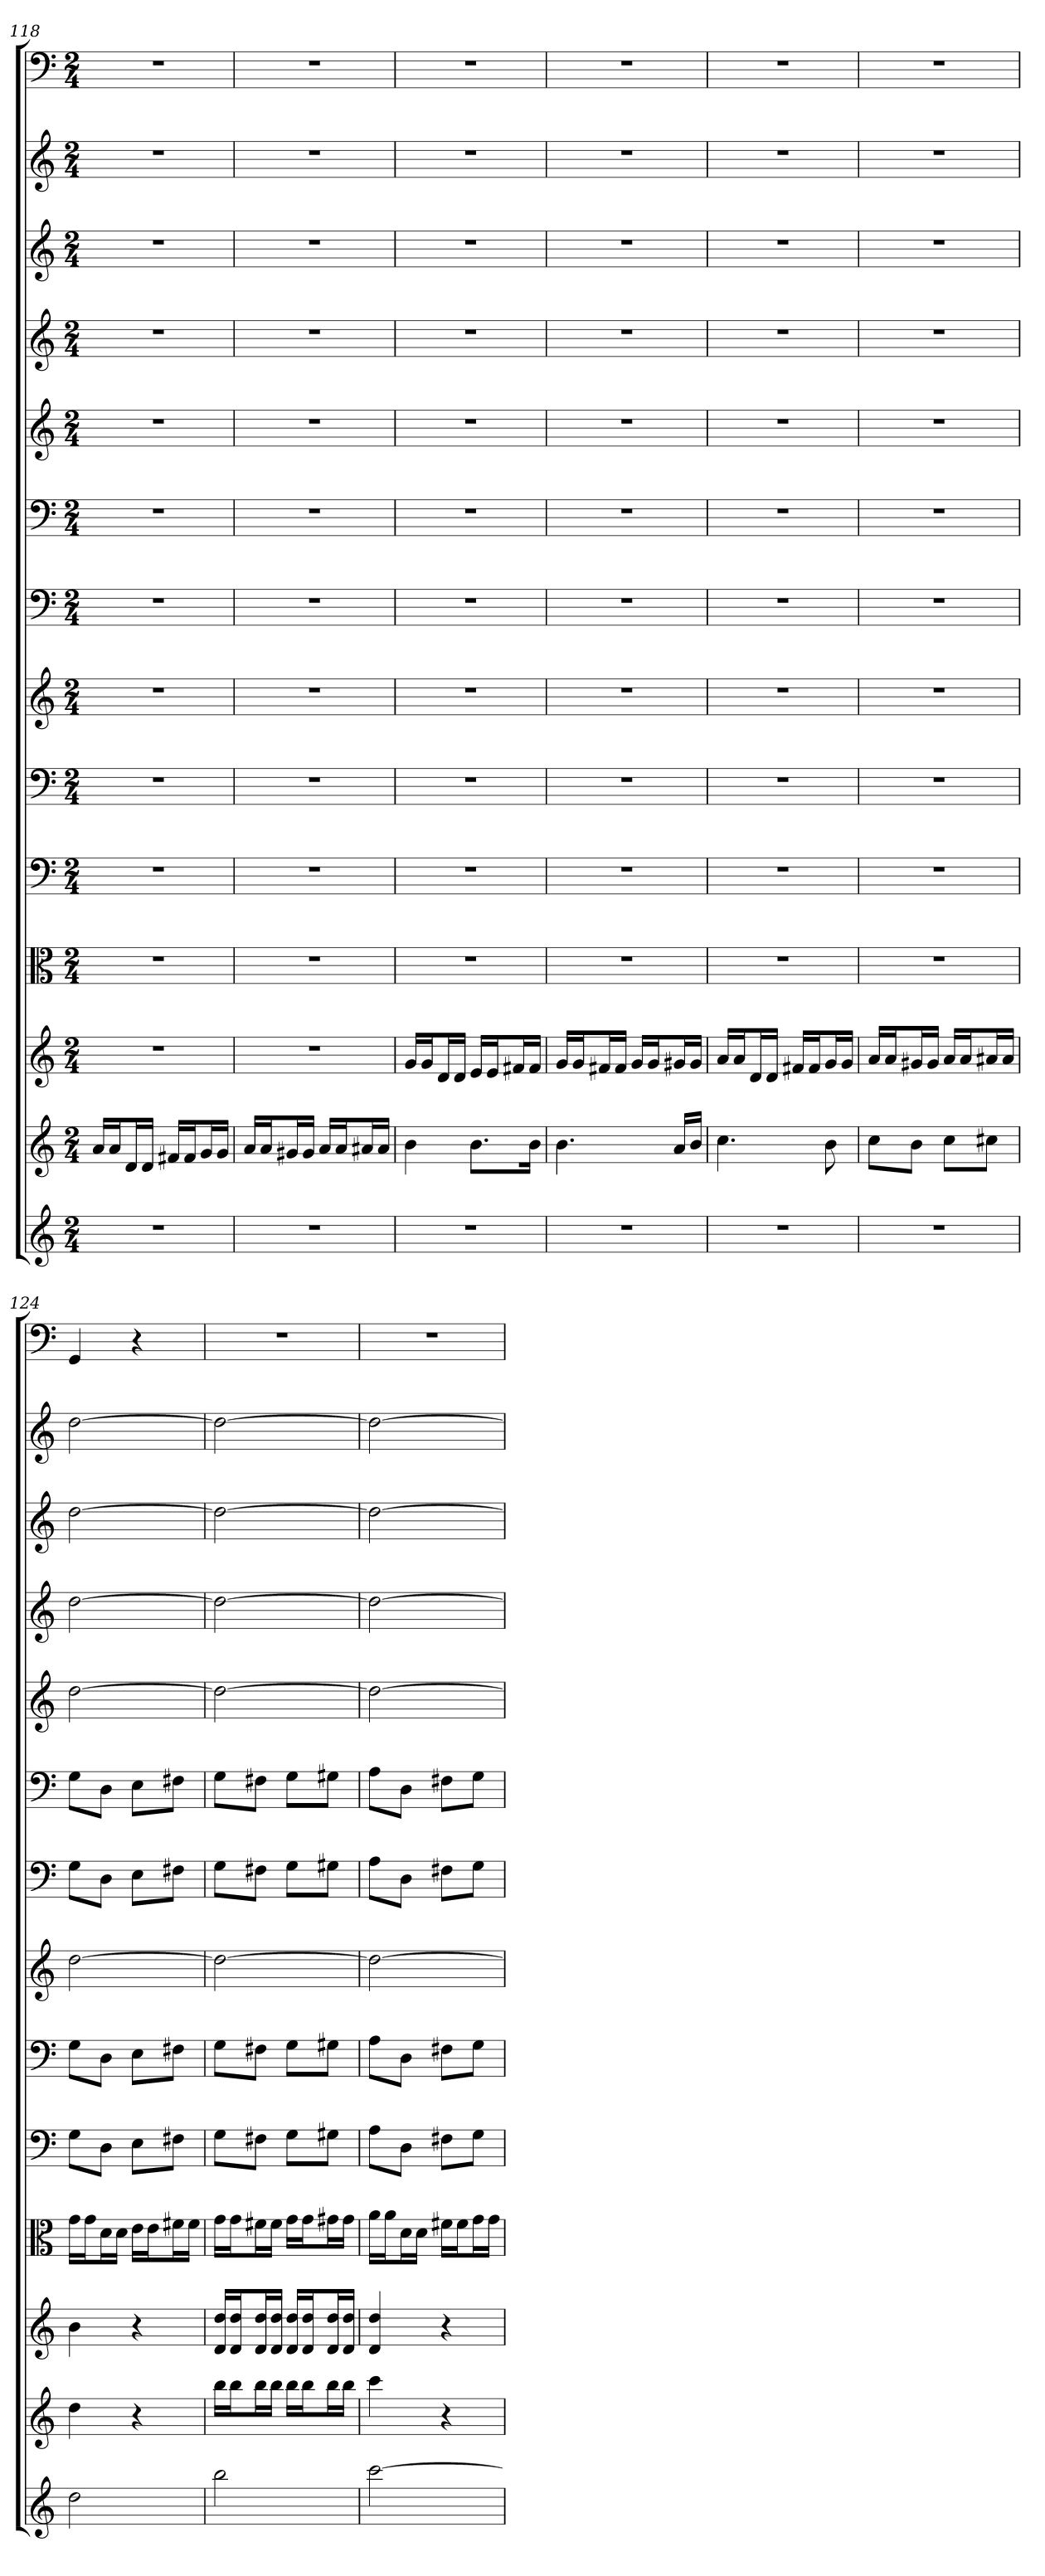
**kern	**kern	**kern	**kern	**kern	**kern	**kern	**kern	**kern	**kern	**kern	**kern	**kern	**kern
*part14	*part13	*part12	*part11	*part10	*part9	*part8	*part7	*part6	*part5	*part4	*part3	*part2	*part1
*staff14	*staff13	*staff12	*staff11	*staff10	*staff9	*staff8	*staff7	*staff6	*staff5	*staff4	*staff3	*staff2	*staff1
*	*	*	*clefC3	*clefF4	*clefF4	*	*clefF4	*clefF4	*	*	*	*	*clefF4
*k[]	*k[]	*k[]	*k[]	*k[]	*k[]	*k[]	*k[]	*k[]	*k[]	*k[]	*k[]	*k[]	*k[]
*C:	*C:	*C:	*C:	*C:	*C:	*C:	*C:	*C:	*C:	*C:	*C:	*C:	*C:
*M2/4	*M2/4	*M2/4	*M2/4	*M2/4	*M2/4	*M2/4	*M2/4	*M2/4	*M2/4	*M2/4	*M2/4	*M2/4	*M2/4
=118	=118	=118	=118	=118	=118	=118	=118	=118	=118	=118	=118	=118	=118
2r	16aLL	2r	2r	2r	2r	2r	2r	2r	2r	2r	2r	2r	2r
.	16aJ	.	.	.	.	.	.	.	.	.	.	.	.
.	16dL	.	.	.	.	.	.	.	.	.	.	.	.
.	16dJJ	.	.	.	.	.	.	.	.	.	.	.	.
.	16f#XLL	.	.	.	.	.	.	.	.	.	.	.	.
.	16f#J	.	.	.	.	.	.	.	.	.	.	.	.
.	16gL	.	.	.	.	.	.	.	.	.	.	.	.
.	16gJJ	.	.	.	.	.	.	.	.	.	.	.	.
=119	=119	=119	=119	=119	=119	=119	=119	=119	=119	=119	=119	=119	=119
2r	16aLL	2r	2r	2r	2r	2r	2r	2r	2r	2r	2r	2r	2r
.	16aJ	.	.	.	.	.	.	.	.	.	.	.	.
.	16g#XL	.	.	.	.	.	.	.	.	.	.	.	.
.	16g#JJ	.	.	.	.	.	.	.	.	.	.	.	.
.	16aLL	.	.	.	.	.	.	.	.	.	.	.	.
.	16aJ	.	.	.	.	.	.	.	.	.	.	.	.
.	16a#XL	.	.	.	.	.	.	.	.	.	.	.	.
.	16a#JJ	.	.	.	.	.	.	.	.	.	.	.	.
=120	=120	=120	=120	=120	=120	=120	=120	=120	=120	=120	=120	=120	=120
2r	4b	16gLL	2r	2r	2r	2r	2r	2r	2r	2r	2r	2r	2r
.	.	16gJ	.	.	.	.	.	.	.	.	.	.	.
.	.	16dL	.	.	.	.	.	.	.	.	.	.	.
.	.	16dJJ	.	.	.	.	.	.	.	.	.	.	.
.	8.bL	16eLL	.	.	.	.	.	.	.	.	.	.	.
.	.	16eJ	.	.	.	.	.	.	.	.	.	.	.
.	.	16f#XL	.	.	.	.	.	.	.	.	.	.	.
.	16bJk	16f#JJ	.	.	.	.	.	.	.	.	.	.	.
=121	=121	=121	=121	=121	=121	=121	=121	=121	=121	=121	=121	=121	=121
2r	4.b	16gLL	2r	2r	2r	2r	2r	2r	2r	2r	2r	2r	2r
.	.	16gJ	.	.	.	.	.	.	.	.	.	.	.
.	.	16f#XL	.	.	.	.	.	.	.	.	.	.	.
.	.	16f#JJ	.	.	.	.	.	.	.	.	.	.	.
.	.	16gLL	.	.	.	.	.	.	.	.	.	.	.
.	.	16gJ	.	.	.	.	.	.	.	.	.	.	.
.	16aLL	16g#XL	.	.	.	.	.	.	.	.	.	.	.
.	16bJJ	16g#JJ	.	.	.	.	.	.	.	.	.	.	.
=122	=122	=122	=122	=122	=122	=122	=122	=122	=122	=122	=122	=122	=122
2r	4.cc	16aLL	2r	2r	2r	2r	2r	2r	2r	2r	2r	2r	2r
.	.	16aJ	.	.	.	.	.	.	.	.	.	.	.
.	.	16dL	.	.	.	.	.	.	.	.	.	.	.
.	.	16dJJ	.	.	.	.	.	.	.	.	.	.	.
.	.	16f#XLL	.	.	.	.	.	.	.	.	.	.	.
.	.	16f#J	.	.	.	.	.	.	.	.	.	.	.
.	8b	16gL	.	.	.	.	.	.	.	.	.	.	.
.	.	16gJJ	.	.	.	.	.	.	.	.	.	.	.
=123	=123	=123	=123	=123	=123	=123	=123	=123	=123	=123	=123	=123	=123
2r	8ccL	16aLL	2r	2r	2r	2r	2r	2r	2r	2r	2r	2r	2r
.	.	16aJ	.	.	.	.	.	.	.	.	.	.	.
.	8bJ	16g#XL	.	.	.	.	.	.	.	.	.	.	.
.	.	16g#JJ	.	.	.	.	.	.	.	.	.	.	.
.	8ccL	16aLL	.	.	.	.	.	.	.	.	.	.	.
.	.	16aJ	.	.	.	.	.	.	.	.	.	.	.
.	8cc#XJ	16a#XL	.	.	.	.	.	.	.	.	.	.	.
.	.	16a#JJ	.	.	.	.	.	.	.	.	.	.	.
=124	=124	=124	=124	=124	=124	=124	=124	=124	=124	=124	=124	=124	=124
2dd	4dd	4b	16g\LL	8G\L	8G\L	[2dd	8G\L	8G\L	[2dd	[2dd	[2dd	[2dd	4GG
.	.	.	16g\J	.	.	.	.	.	.	.	.	.	.
.	.	.	16d\L	8D\J	8D\J	.	8D\J	8D\J	.	.	.	.	.
.	.	.	16d\JJ	.	.	.	.	.	.	.	.	.	.
.	4r	4r	16e\LL	8E\L	8E\L	.	8E\L	8E\L	.	.	.	.	4r
.	.	.	16e\J	.	.	.	.	.	.	.	.	.	.
.	.	.	16f#X\L	8F#X\J	8F#X\J	.	8F#X\J	8F#X\J	.	.	.	.	.
.	.	.	16f#\JJ	.	.	.	.	.	.	.	.	.	.
=125	=125	=125	=125	=125	=125	=125	=125	=125	=125	=125	=125	=125	=125
2bb	16bbLL	16d 16ddLL	16g\LL	8G\L	8G\L	2dd_	8G\L	8G\L	2dd_	2dd_	2dd_	2dd_	2r
.	16bbJ	16d 16ddJ	16g\J	.	.	.	.	.	.	.	.	.	.
.	16bbL	16d 16ddL	16f#X\L	8F#X\J	8F#X\J	.	8F#X\J	8F#X\J	.	.	.	.	.
.	16bbJJ	16d 16ddJJ	16f#\JJ	.	.	.	.	.	.	.	.	.	.
.	16bbLL	16d 16ddLL	16g\LL	8G\L	8G\L	.	8G\L	8G\L	.	.	.	.	.
.	16bbJ	16d 16ddJ	16g\J	.	.	.	.	.	.	.	.	.	.
.	16bbL	16d 16ddL	16g#X\L	8G#X\J	8G#X\J	.	8G#X\J	8G#X\J	.	.	.	.	.
.	16bbJJ	16d 16ddJJ	16g#\JJ	.	.	.	.	.	.	.	.	.	.
=126	=126	=126	=126	=126	=126	=126	=126	=126	=126	=126	=126	=126	=126
[2ccc	4ccc	4d 4dd	16a\LL	8A\L	8A\L	2dd_	8A\L	8A\L	2dd_	2dd_	2dd_	2dd_	2r
.	.	.	16a\J	.	.	.	.	.	.	.	.	.	.
.	.	.	16d\L	8D\J	8D\J	.	8D\J	8D\J	.	.	.	.	.
.	.	.	16d\JJ	.	.	.	.	.	.	.	.	.	.
.	4r	4r	16f#X\LL	8F#X\L	8F#X\L	.	8F#X\L	8F#X\L	.	.	.	.	.
.	.	.	16f#\J	.	.	.	.	.	.	.	.	.	.
.	.	.	16g\L	8G\J	8G\J	.	8G\J	8G\J	.	.	.	.	.
.	.	.	16g\JJ	.	.	.	.	.	.	.	.	.	.
=	=	=	=	=	=	=	=	=	=	=	=	=	=
*-	*-	*-	*-	*-	*-	*-	*-	*-	*-	*-	*-	*-	*-
